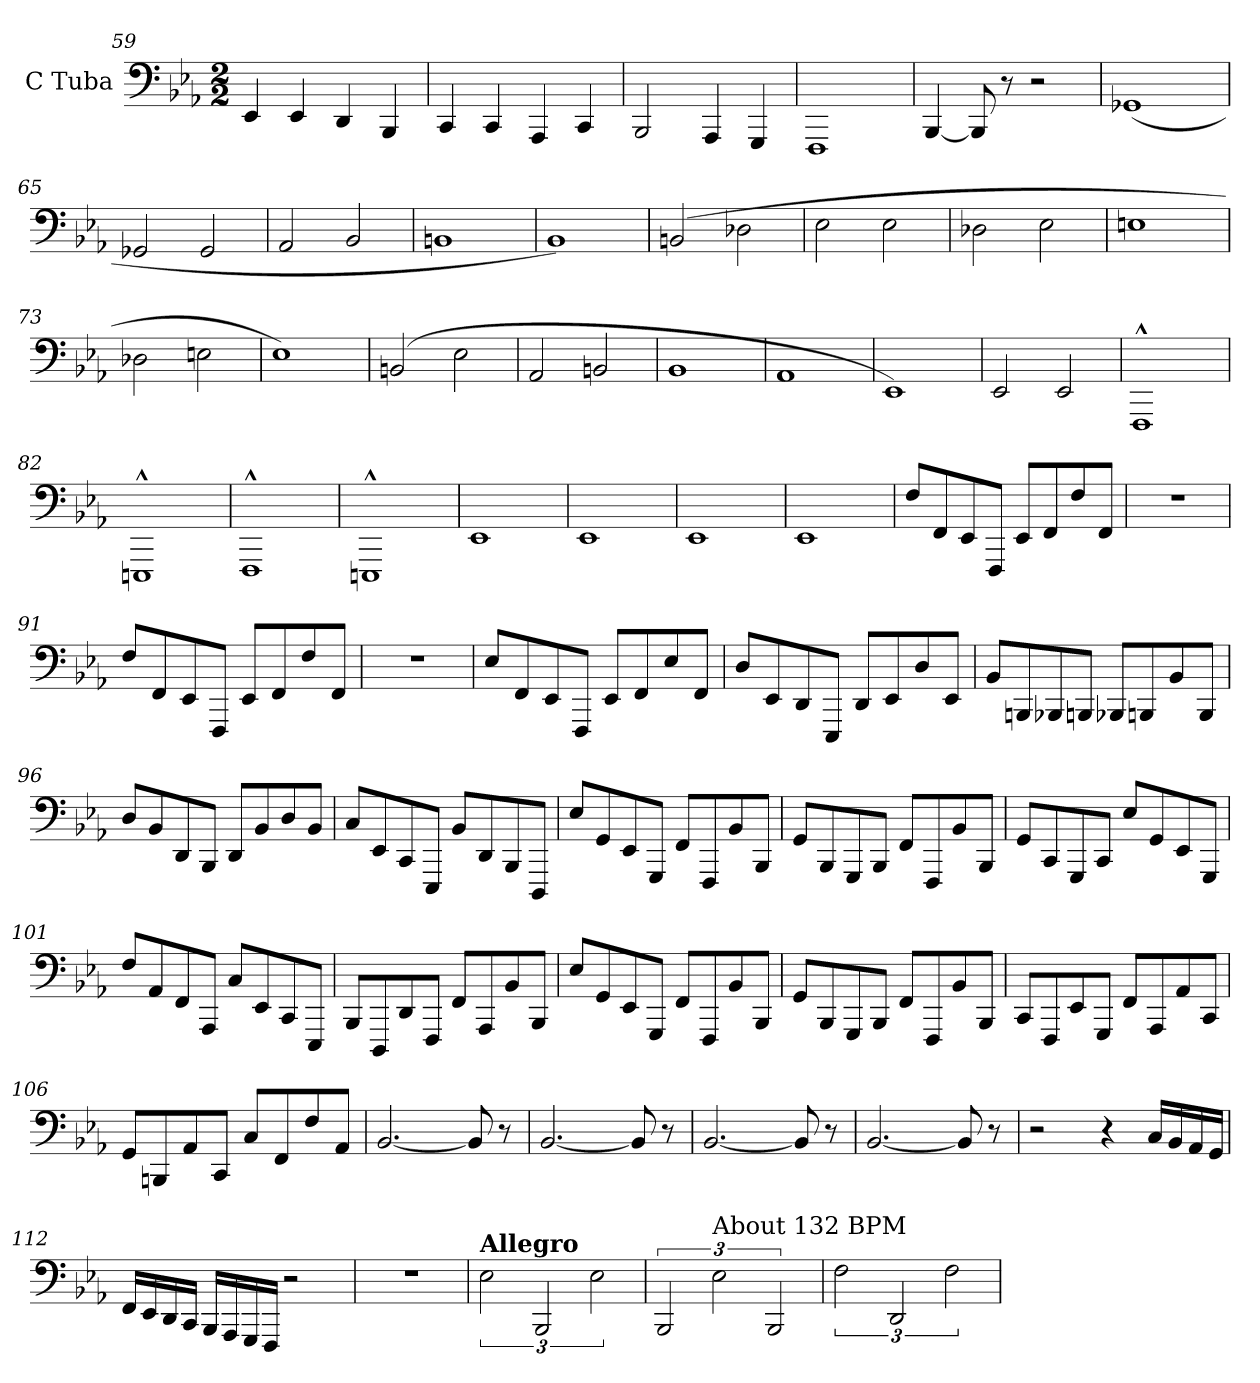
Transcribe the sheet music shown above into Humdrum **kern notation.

**kern
*part1
*staff1
*I"C Tuba
*I'C Tu.
*clefF4
*k[b-e-a-]
*M2/2
=59
4EE-/
4EE-/
4DD/
4BBB-/
=60
4CC/
4CC/
4AAA-/
4CC/
=61
2BBB-/
4AAA-/
4GGG/
=62
1FFF
=63
[4BBB-/
8BBB-/]
8r
2r
=64
(1GG-X
!!LO:LB:g=z
=65
2GG-X/
2GG-/
=66
2AA-/
2BB-/
=67
1BBn
=68
1BB-)
=69
(2BBn/
2D-X\
=70
2E-\
2E-\
=71
2D-X\
2E-\
=72
1En
=73
2D-X\
2En\
=74
1E-)
=75
(2BBn/
2E-\
=76
2AA-/
2BBn/
=77
1BB-
=78
1AA-
=79
1EE-)
=80
2EE-/
2EE-/
=81
1FFF^^
=82
1EEEn^^
=83
1FFF^^
=84
1EEEn^^
=85
1EE-
=86
1EE-
=87
1EE-
=88
1EE-
!!LO:LB:g=z
=89
8F/L
8FF/
8EE-/
8FFF/J
8EE-/L
8FF/
8F/
8FF/J
=90
1r
=91
8F/L
8FF/
8EE-/
8FFF/J
8EE-/L
8FF/
8F/
8FF/J
=92
1r
=93
8E-/L
8FF/
8EE-/
8FFF/J
8EE-/L
8FF/
8E-/
8FF/J
=94
8D/L
8EE-/
8DD/
8EEE-/J
8DD/L
8EE-/
8D/
8EE-/J
=95
8BB-/L
8BBBn/
8BBB-X/
8BBBn/J
8BBB-X/L
8BBBn/
8BB-/
8BBB/J
=96
8D/L
8BB-/
8DD/
8BBB-/J
8DD/L
8BB-/
8D/
8BB-/J
!!LO:LB:g=z
=97
8C/L
8EE-/
8CC/
8EEE-/J
8BB-/L
8DD/
8BBB-/
8DDD/J
=98
8E-/L
8GG/
8EE-/
8GGG/J
8FF/L
8FFF/
8BB-/
8BBB-/J
=99
8GG/L
8BBB-/
8GGG/
8BBB-/J
8FF/L
8FFF/
8BB-/
8BBB-/J
=100
8GG/L
8CC/
8GGG/
8CC/J
8E-/L
8GG/
8EE-/
8GGG/J
=101
8F/L
8AA-/
8FF/
8AAA-/J
8C/L
8EE-/
8CC/
8EEE-/J
=102
8BBB-/L
8DDD/
8DD/
8FFF/J
8FF/L
8AAA-/
8BB-/
8BBB-/J
=103
8E-/L
8GG/
8EE-/
8GGG/J
8FF/L
8FFF/
8BB-/
8BBB-/J
!!LO:LB:g=z
=104
8GG/L
8BBB-/
8GGG/
8BBB-/J
8FF/L
8FFF/
8BB-/
8BBB-/J
=105
8CC/L
8FFF/
8EE-/
8GGG/J
8FF/L
8AAA-/
8AA-/
8CC/J
=106
8GG/L
8BBBn/
8AA-/
8CC/J
8C/L
8FF/
8F/
8AA-/J
=107
[2.BB-/
8BB-/]
8r
=108
[2.BB-/
8BB-/]
8r
=109
[2.BB-/
8BB-/]
8r
=110
[2.BB-/
8BB-/]
8r
=111
2r
4r
16C/LL
16BB-/
16AA-/
16GG/JJ
=112
16FF/LL
16EE-/
16DD/
16CC/JJ
16BBB-/LL
16AAA-/
16GGG/
16FFF/JJ
2r
=113
1r
!!LO:LB:g=z
=114
!LO:TX:a:B:t=Allegro
3E-\
3BBB-/
3E-\
=115
3BBB-/
!LO:TX:a:t=About 132 BPM
3E-\
3BBB-/
=116
3F\
3DD/
3F\
=
*-
